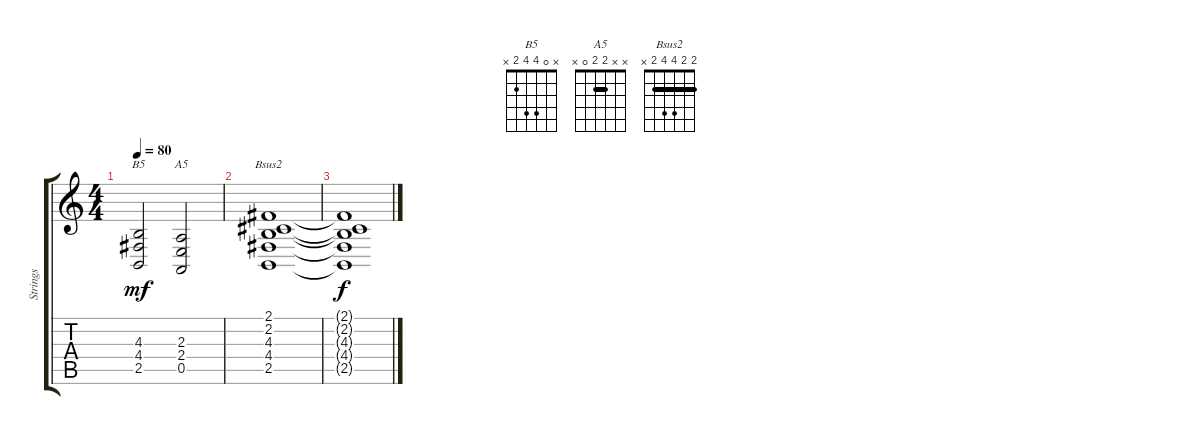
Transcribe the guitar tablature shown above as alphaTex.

\track ("Strings" "Strings") {instrument stringensemble1}
\staff {score tabs}
\tuning (E4 B3 G3 D3 A2 E2) {hide}
\chord ("B5" x 0 4 4 2 x)
\chord ("A5" x x 2 2 0 x) {barre 2}
\chord ("Bsus2" 2 2 4 4 2 x) {barre 2}
\ts (4 4)
\tempo 80
\clef g2
\ks c
(4.3 4.4 2.5).2{ch "B5" dy mf} (2.3 2.4 0.5).2{ch "A5"} |
(2.1 2.2 4.3 4.4 2.5).1{ch "Bsus2" volume 5} |
(2.1{t} 2.2{t} 4.3{t} 4.4{t} 2.5{t}).1{dy f}
